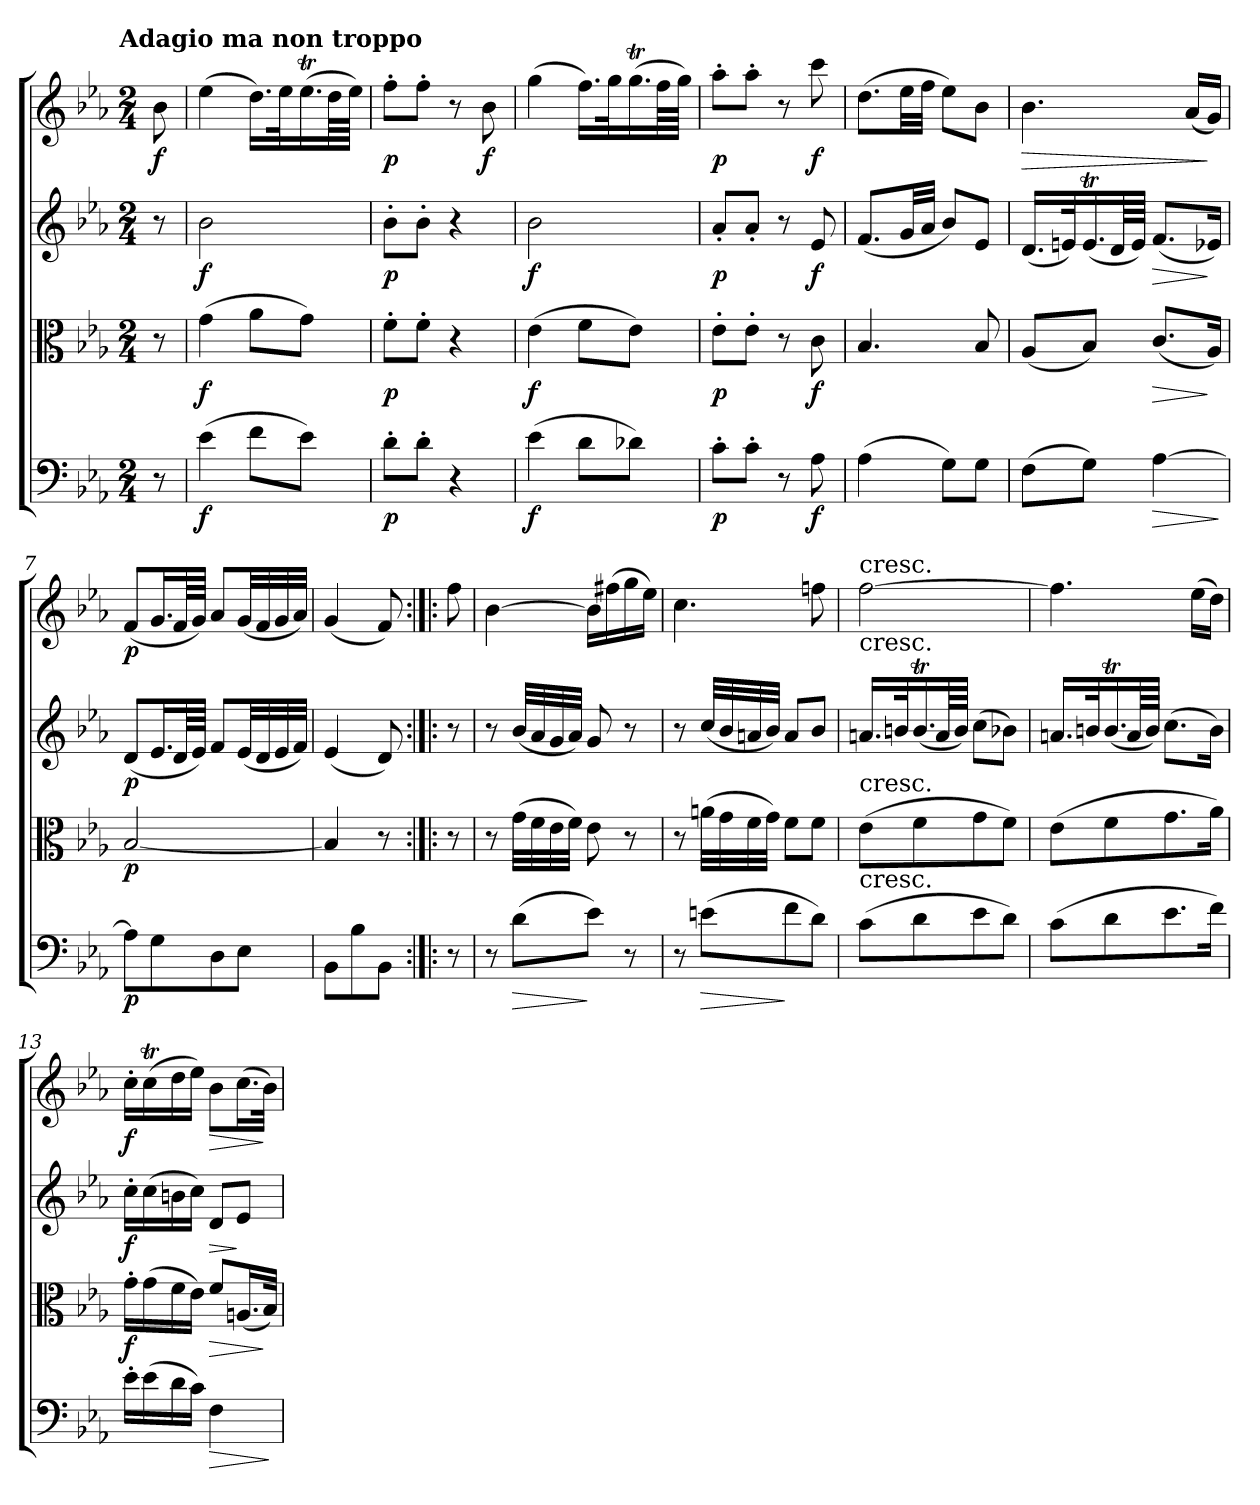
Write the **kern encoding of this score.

**kern	**dynam	**kern	**dynam	**kern	**dynam	**kern	**dynam
*part4	*part4	*part3	*part3	*part2	*part2	*part1	*part1
*staff4	*staff4	*staff3	*staff3	*staff2	*staff2	*staff1	*staff1
*clefF4	*	*clefC3	*	*clefG2	*	*clefG2	*
*k[b-e-a-]	*	*k[b-e-a-]	*	*k[b-e-a-]	*	*k[b-e-a-]	*
*E-:	*	*E-:	*	*E-:	*	*E-:	*
!!LO:TX:omd:t=Adagio ma non troppo
*M2/4	*	*M2/4	*	*M2/4	*	*M2/4	*
*MM38	*	*MM38	*	*MM38	*	*MM38	*
=	=	=	=	=	=	=	=
8r	.	8r	.	8r	.	8b-\	f
=1	=1	=1	=1	=1	=1	=1	=1
(4e-\	f	(4g\	f	2b-\	f	(4ee-\	.
8f\L	.	8a-\L	.	.	.	16.dd\LL)	.
.	.	.	.	.	.	32ee-\K	.
8e-\J)	.	8g\J)	.	.	.	(16.ee-T\	.
.	.	.	.	.	.	64dd\LL	.
.	.	.	.	.	.	64ee-\JJJJ)	.
=2	=2	=2	=2	=2	=2	=2	=2
8d'\L	p	8f'\L	p	8b-'\L	p	8ff'\L	p
8d'\J	.	8f'\J	.	8b-'\J	.	8ff'\J	.
4r	.	4r	.	4r	.	8r	.
.	.	.	.	.	.	8b-\	f
=3	=3	=3	=3	=3	=3	=3	=3
(4e-\	f	(4e-\	f	2b-\	f	(4gg\	.
8d\L	.	8f\L	.	.	.	16.ff\LL)	.
.	.	.	.	.	.	32gg\K	.
8d-X\J)	.	8e-\J)	.	.	.	(16.ggt\	.
.	.	.	.	.	.	64ff\LL	.
.	.	.	.	.	.	64gg\JJJJ)	.
=4	=4	=4	=4	=4	=4	=4	=4
8c'\L	p	8e-'\L	p	8a-'/L	p	8aa-'\L	p
8c'\J	.	8e-'\J	.	8a-'/J	.	8aa-'\J	.
8r	.	8r	.	8r	.	8r	.
8A-\	f	8c\	f	8e-/	f	8ccc\	f
=5	=5	=5	=5	=5	=5	=5	=5
(4A-\	.	4.B-/	.	(8.f/L	.	(8.dd\L	.
.	.	.	.	32g/LL	.	32ee-\LL	.
.	.	.	.	32a-/JJJ	.	32ff\JJJ	.
8G\L)	.	.	.	8b-/L)	.	8ee-\L)	.
8G\J	.	8B-/	.	8e-/J	.	8b-\J	.
=6	=6	=6	=6	=6	=6	=6	=6
!	!	!	!	!	!	!	!LO:HP:b
(8F\L	.	(8A-/L	.	(16.d/LL	.	4.b-\	>
.	.	.	.	32en/K)	.	.	.
8G\J)	.	8B-/J)	.	(16.et/	.	.	.
.	.	.	.	64d/LL	.	.	.
.	.	.	.	64e/JJJJ)	.	.	.
!	!LO:HP:b	!	!LO:HP:b	!	!LO:HP:b	!	!
[4A-\	>	(8.c/L	>	(8.f/L	>	.	.
.	.	.	.	.	.	(16a-/LL	.
.	.	16A-/Jk)	]	16e-X/Jk)	]	16g/JJ)	]
.	]	.	.	.	.	.	.
=7	=7	=7	=7	=7	=7	=7	=7
8A-\L]	p	[2B-/	p	(8d/L	p	(8f/L	p
8G\	.	.	.	16.e-/L	.	16.g/L	.
.	.	.	.	64d/LL	.	64f/LL	.
.	.	.	.	64e-/JJJJ)	.	64g/JJJJ)	.
8D\	.	.	.	8f/L	.	8a-/L	.
8E-\J	.	.	.	(32e-/LL	.	(32g/LL	.
.	.	.	.	32d/	.	32f/	.
.	.	.	.	32e-/	.	32g/	.
.	.	.	.	32f/JJJ)	.	32a-/JJJ)	.
=8	=8	=8	=8	=8	=8	=8	=8
8BB-\L	.	4B-/]	.	(4e-/	.	(4g/	.
8B-\	.	.	.	.	.	.	.
8BB-\J	.	8r	.	8d/)	.	8f/)	.
=:|!|:	=:|!|:	=:|!|:	=:|!|:	=:|!|:	=:|!|:	=:|!|:	=:|!|:
8r	.	8r	.	8r	.	8ff\	.
=9	=9	=9	=9	=9	=9	=9	=9
8r	.	8r	.	8r	.	[4b-\	.
!	!LO:HP:b	!	!	!	!	!	!
(8d\L	>	(32g\LLL	.	(32b-/LLL	.	.	.
.	.	32f\	.	32a-/	.	.	.
.	.	32e-\	.	32g/	.	.	.
.	.	32f\JJJ)	.	32a-/JJJ)	.	.	.
8e-\J)	]	8e-\	.	8g/	.	16b-\LL]	.
.	.	.	.	.	.	(16ff#X\	.
8r	.	8r	.	8r	.	16gg\	.
.	.	.	.	.	.	16ee-\JJ)	.
=10	=10	=10	=10	=10	=10	=10	=10
8r	.	8r	.	8r	.	4.cc\	.
!	!LO:HP:b	!	!	!	!	!	!
(8en\L	>	(32an\LLL	.	(32cc/LLL	.	.	.
.	.	32g\	.	32b-/	.	.	.
.	.	32f\	.	32an/	.	.	.
.	.	32g\JJJ)	.	32b-/JJJ)	.	.	.
8f\	]	8f\L	.	8a/L	.	.	.
8d\J)	.	8f\J	.	8b-/J	.	8ffn\	.
=11	=11	=11	=11	=11	=11	=11	=11
!	!	!	!	!	!	!LO:TX:t=cresc.	!
!	!	!	!	!LO:TX:t=cresc.	!	!	!
!	!	!LO:TX:t=cresc.	!	!	!	!	!
!LO:TX:t=cresc.	!	!	!	!	!	!	!
(8c\L	.	(8e-\L	.	16.an/LL	.	[2ff\	.
.	.	.	.	32bn/K	.	.	.
8d\	.	8f\	.	(16.bt/	.	.	.
.	.	.	.	64a/LL	.	.	.
.	.	.	.	64b/JJJJ)	.	.	.
8e-\	.	8g\	.	(8cc\L	.	.	.
8d\J)	.	8f\J)	.	8b-X\J)	.	.	.
=12	=12	=12	=12	=12	=12	=12	=12
(8c\L	.	(8e-\L	.	16.an/LL	.	4.ff\]	.
.	.	.	.	32bn/K	.	.	.
8d\	.	8f\	.	(16.bt/	.	.	.
.	.	.	.	64a/LL	.	.	.
.	.	.	.	64b/JJJJ)	.	.	.
8.e-\	.	8.g\	.	(8.cc\L	.	.	.
.	.	.	.	.	.	(16ee-\LL	.
16f\Jk)	.	16a-\Jk)	.	16b\Jk)	.	16dd\JJ)	.
=13	=13	=13	=13	=13	=13	=13	=13
16e-'\LL	.	16g'\LL	f	16cc'\LL	f	16cc'\LL	f
(16e-\	.	(16g\	.	(16cc\	.	(16ccT\	.
16d\	.	16f\	.	16bn\	.	16dd\	.
16c\JJ)	.	16e-\JJ)	.	16cc\JJ)	.	16ee-\JJ)	.
!	!LO:HP:b	!	!LO:HP:b	!	!LO:HP:b	!	!LO:HP:b
4F\	>	8f/L	>	8d/L	>	8b-\L	>
.	.	(16.An/L	.	8e-/J	]	(16.cc\L	.
.	.	32B-/JJk)	]	.	.	32b-\JJk)	]
.	]	.	.	.	.	.	.
=	=	=	=	=	=	=	=
*-	*-	*-	*-	*-	*-	*-	*-
